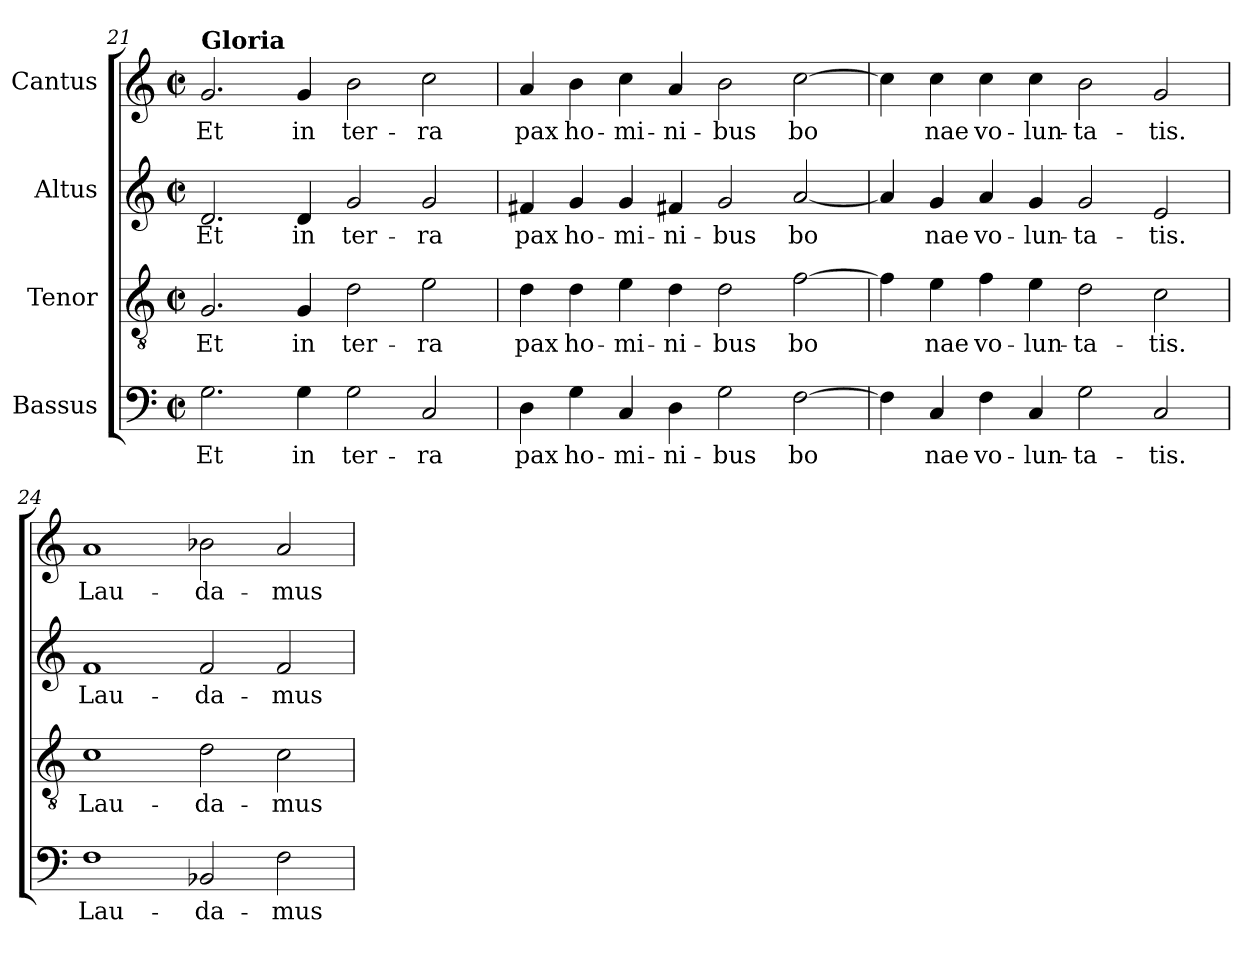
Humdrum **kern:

**kern	**text	**kern	**text	**kern	**text	**kern	**text
*part4	*part4	*part3	*part3	*part2	*part2	*part1	*part1
*staff4	*staff4	*staff3	*staff3	*staff2	*staff2	*staff1	*staff1
*I"Bassus	*	*I"Tenor	*	*I"Altus	*	*I"Cantus	*
!!LO:LB:g=z
*clefF4	*	*clefGv2	*	*clefG2	*	*clefG2	*
*k[]	*	*k[]	*	*k[]	*	*k[]	*
*C:	*	*C:	*	*C:	*	*C:	*
*M2/2	*	*M2/2	*	*M2/2	*	*M2/2	*
*met(c|)	*	*met(c|)	*	*met(c|)	*	*met(c|)	*
=21	=21	=21	=21	=21	=21	=21	=21
!	!	!	!	!	!	!LO:TX:a:B:t=Gloria	!
!	!LO:LY:b:cj	!	!LO:LY:b	!	!LO:LY:b:cj	!	!LO:LY:b:cj
2.G\	Et	2.G/	Et	2.d/	Et	2.g/	Et
!	!LO:LY:b:cj	!	!LO:LY:b	!	!LO:LY:b:cj	!	!LO:LY:b:cj
4G\	in	4G/	in	4d/	in	4g/	in
!	!LO:LY:b:cj	!	!LO:LY:b	!	!LO:LY:b:cj	!	!LO:LY:b:cj
2G\	ter-	2d\	ter-	2g/	ter-	2b\	ter-
!	!LO:LY:b:cj	!	!LO:LY:b	!	!LO:LY:b:cj	!	!LO:LY:b:cj
2C/	-ra	2e\	-ra	2g/	-ra	2cc\	-ra
=22	=22	=22	=22	=22	=22	=22	=22
!	!LO:LY:b:cj	!	!LO:LY:b	!	!LO:LY:b:cj	!	!LO:LY:b:cj
4D\	pax	4d\	pax	4f#X/	pax	4a/	pax
!	!LO:LY:b:cj	!	!LO:LY:b	!	!LO:LY:b:cj	!	!LO:LY:b:cj
4G\	ho-	4d\	ho-	4g/	ho-	4b\	ho-
!	!LO:LY:b:cj	!	!LO:LY:b	!	!LO:LY:b:cj	!	!LO:LY:b:cj
4C/	-mi-	4e\	-mi-	4g/	-mi-	4cc\	-mi-
!	!LO:LY:b:cj	!	!LO:LY:b	!	!LO:LY:b:cj	!	!LO:LY:b:cj
4D\	-ni-	4d\	-ni-	4f#X/	-ni-	4a/	-ni-
!	!LO:LY:b:cj	!	!LO:LY:b	!	!LO:LY:b:cj	!	!LO:LY:b:cj
2G\	-bus	2d\	-bus	2g/	-bus	2b\	-bus
!	!LO:LY:b:cj	!	!LO:LY:b	!	!LO:LY:b:cj	!	!LO:LY:b:cj
[>2F\	bo-	[>2f\	bo-	[<2a/	bo-	[>2cc\	bo-
=23	=23	=23	=23	=23	=23	=23	=23
!	!LO:LY:b:cj	!	!LO:LY:b	!	!LO:LY:b:cj	!	!LO:LY:b:cj
4F\]	--	4f\]	--	4a/]	--	4cc\]	--
!	!LO:LY:b:cj	!	!LO:LY:b	!	!LO:LY:b:cj	!	!LO:LY:b:cj
4C/	-nae	4e\	-nae	4g/	-nae	4cc\	-nae
!	!LO:LY:b:cj	!	!LO:LY:b	!	!LO:LY:b:cj	!	!LO:LY:b:cj
4F\	vo-	4f\	vo-	4a/	vo-	4cc\	vo-
!	!LO:LY:b:cj	!	!LO:LY:b	!	!LO:LY:b:cj	!	!LO:LY:b:cj
4C/	-lun-	4e\	-lun-	4g/	-lun-	4cc\	-lun-
!	!LO:LY:b:cj	!	!LO:LY:b	!	!LO:LY:b:cj	!	!LO:LY:b:cj
2G\	-ta-	2d\	-ta-	2g/	-ta-	2b\	-ta-
!	!LO:LY:b:cj	!	!LO:LY:b	!	!LO:LY:b:cj	!	!LO:LY:b:cj
2C/	-tis.	2c\	-tis.	2e/	-tis.	2g/	-tis.
=24	=24	=24	=24	=24	=24	=24	=24
!	!LO:LY:b:cj	!	!LO:LY:b	!	!LO:LY:b:cj	!	!LO:LY:b:cj
1F	Lau-	1c	Lau-	1f	Lau-	1a	Lau-
!	!LO:LY:b:cj	!	!LO:LY:b	!	!LO:LY:b:cj	!	!LO:LY:b:cj
2BB-X/	-da-	2d\	-da-	2f/	-da-	2b-X\	-da-
!	!LO:LY:b:cj	!	!LO:LY:b	!	!LO:LY:b:cj	!	!LO:LY:b:cj
2F\	-mus	2c\	-mus	2f/	-mus	2a/	-mus
=	=	=	=	=	=	=	=
*-	*-	*-	*-	*-	*-	*-	*-
